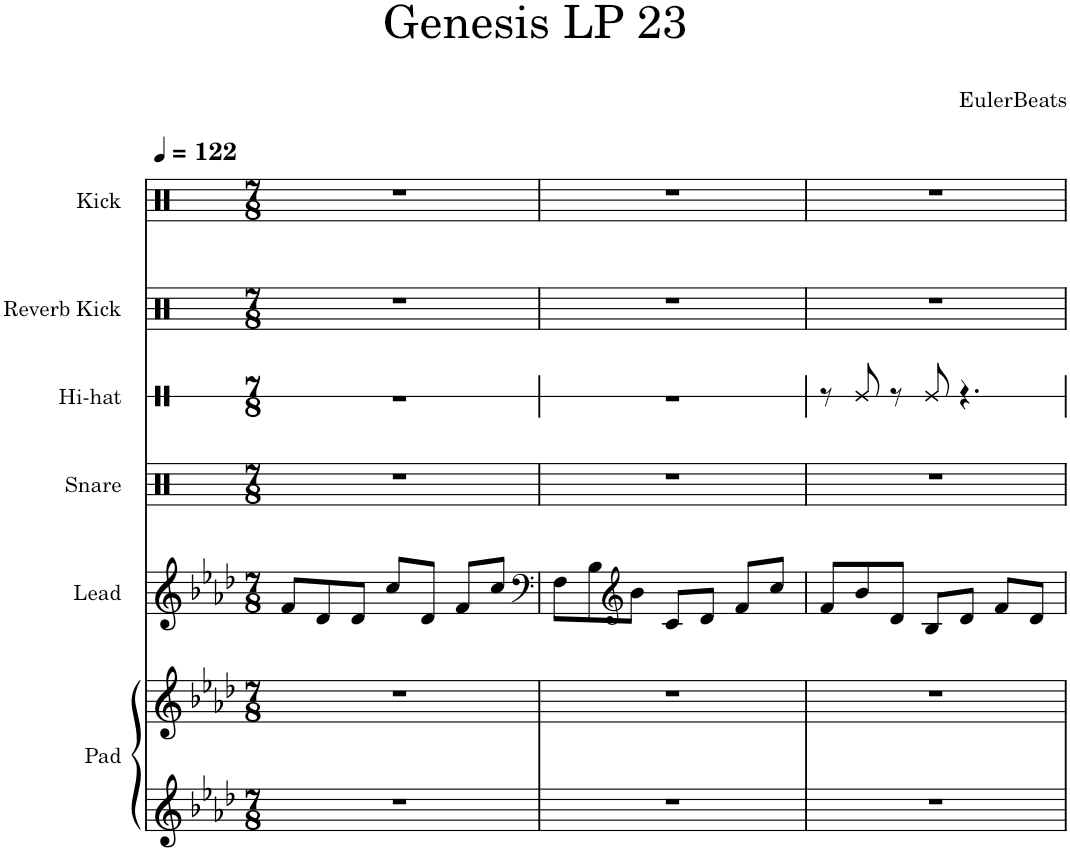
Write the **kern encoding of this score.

**kern	**kern	**kern	**kern	**kern	**kern	**kern
*part6	*part6	*part5	*part4	*part3	*part2	*part1
*staff7	*staff6	*staff5	*staff4	*staff3	*staff2	*staff1
*I"Pad	*	*I"Lead	*I"Snare	*I"Hi-hat	*I"Reverb Kick	*I"Kick
*I'Pad	*	*I'Lead	*I'Snare	*I'Hi-hat	*I'R. Kick	*I'Kick
*	*	*	*	*stria1	*	*
*clefG2	*clefG2	*clefG2	*clefX	*clefX	*clefX	*clefX
*k[b-e-a-d-]	*k[b-e-a-d-]	*k[b-e-a-d-]	*k[b-e-a-d-]	*k[b-e-a-d-]	*k[b-e-a-d-]	*k[b-e-a-d-]
*M7/8	*M7/8	*M7/8	*M7/8	*M7/8	*M7/8	*M7/8
*MM122	*MM122	*MM122	*MM122	*MM122	*MM122	*MM122
=1	=1	=1	=1	=1	=1	=1
2..r	2..r	8f/L	2..r	2..r	2..r	2..r
.	.	8d-/	.	.	.	.
.	.	8d-/J	.	.	.	.
.	.	8cc/L	.	.	.	.
.	.	8d-/J	.	.	.	.
.	.	8f/L	.	.	.	.
.	.	8cc/J	.	.	.	.
=2	=2	=2	=2	=2	=2	=2
*	*	*clefF4	*	*	*	*
2..r	2..r	8F\L	2..r	2..r	2..r	2..r
.	.	8B-\	.	.	.	.
*	*	*clefG2	*	*	*	*
.	.	8b-\J	.	.	.	.
.	.	8c/L	.	.	.	.
.	.	8d-/J	.	.	.	.
.	.	8f/L	.	.	.	.
.	.	8cc/J	.	.	.	.
=3	=3	=3	=3	=3	=3	=3
2..r	2..r	8f/L	2..r	8r	2..r	2..r
.	.	8b-/	.	8Re/	.	.
.	.	8d-/J	.	8r	.	.
.	.	8B-/L	.	8Re/	.	.
.	.	8d-/J	.	4.r	.	.
.	.	8f/L	.	.	.	.
.	.	8d-/J	.	.	.	.
=	=	=	=	=	=	=
*-	*-	*-	*-	*-	*-	*-
